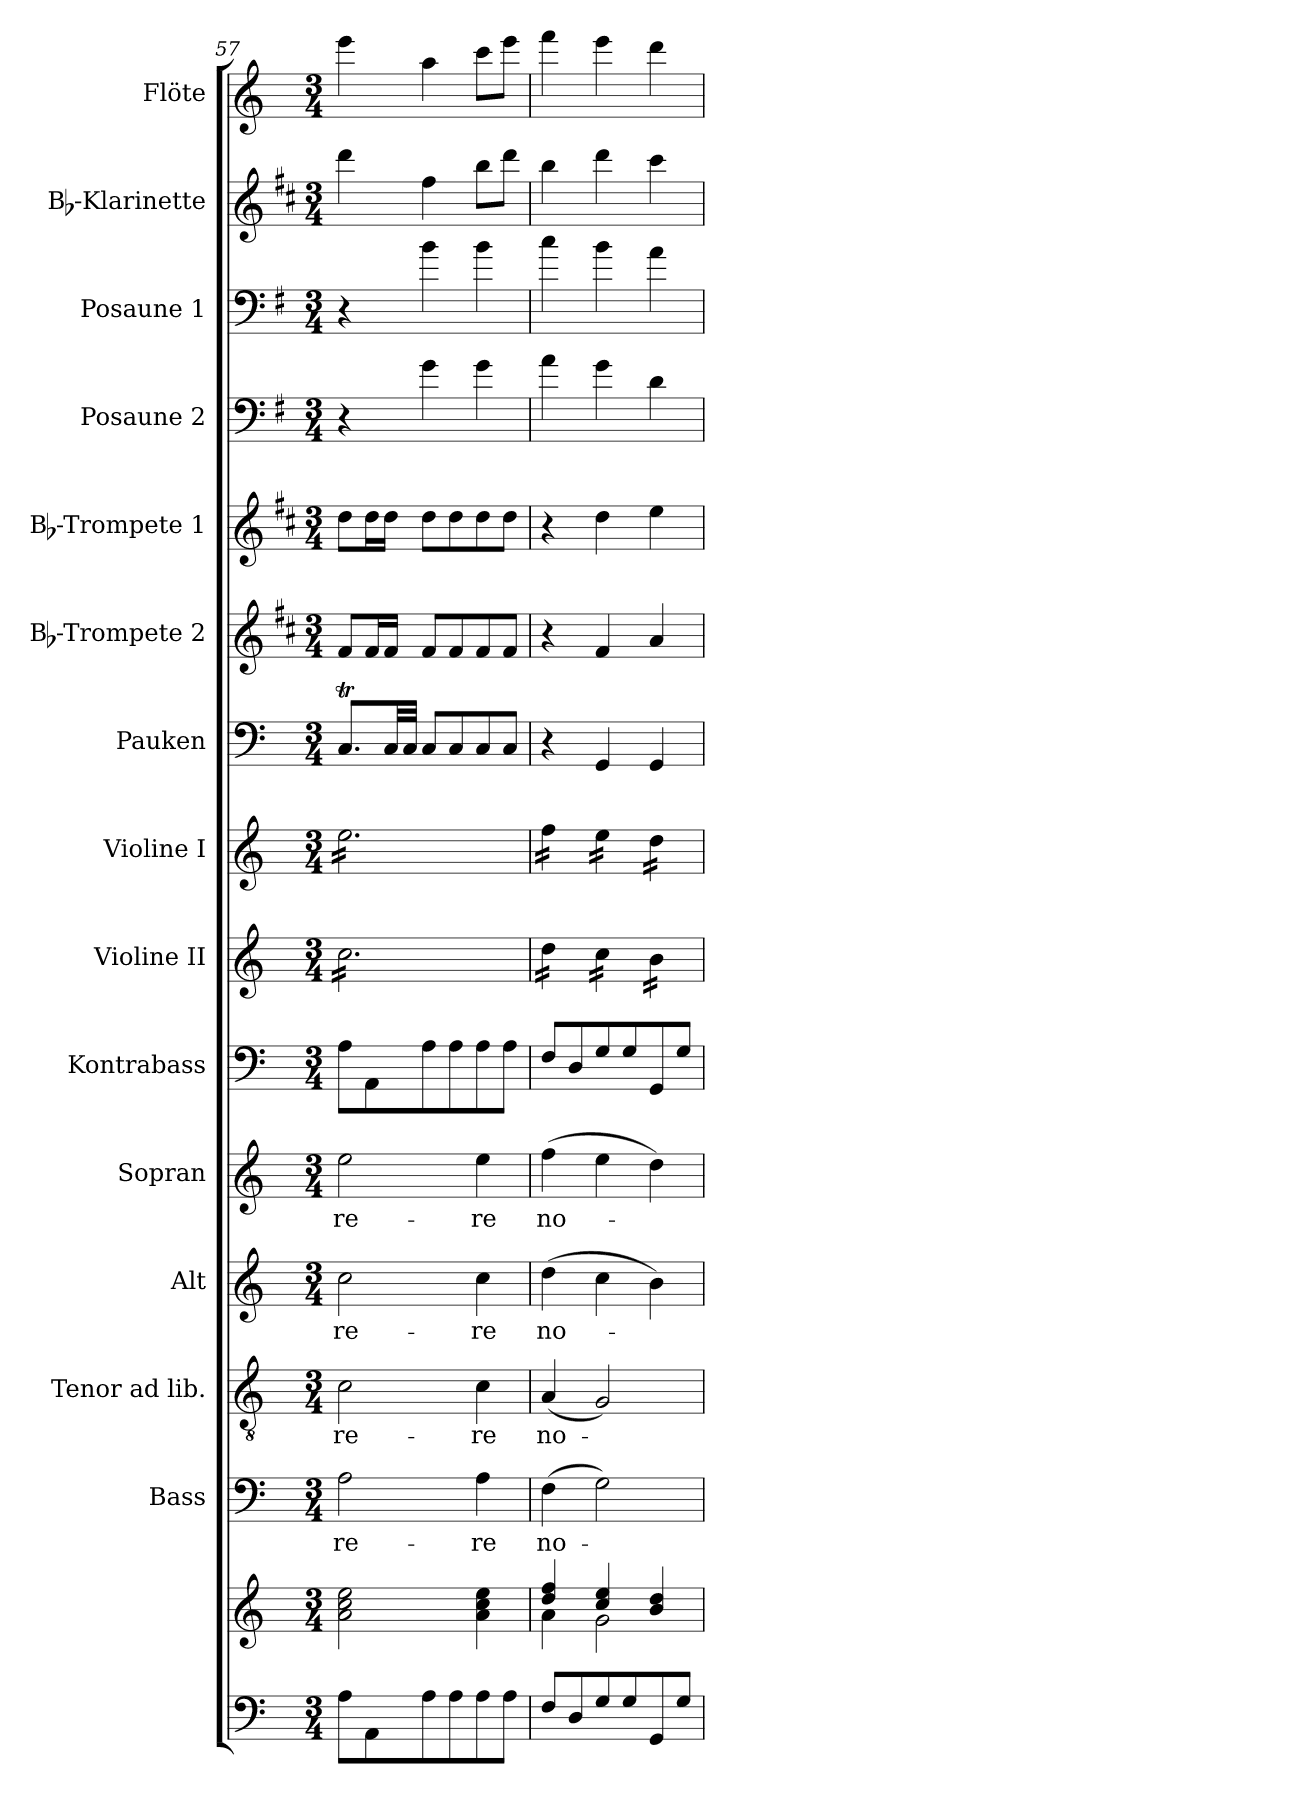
**kern	**kern	**kern	**text	**kern	**text	**kern	**text	**kern	**text	**kern	**kern	**kern	**kern	**kern	**kern	**kern	**kern	**kern	**kern
*part15	*part15	*part14	*part14	*part13	*part13	*part12	*part12	*part11	*part11	*part10	*part9	*part8	*part7	*part6	*part5	*part4	*part3	*part2	*part1
*staff16	*staff15	*staff14	*staff14	*staff13	*staff13	*staff12	*staff12	*staff11	*staff11	*staff10	*staff9	*staff8	*staff7	*staff6	*staff5	*staff4	*staff3	*staff2	*staff1
*	*	*I"Bass	*	*I"Tenor ad lib.	*	*I"Alt	*	*I"Sopran	*	*I"Kontrabass	*I"Violine II	*I"Violine I	*I"Pauken	*I"Bb-Trompete 2	*I"Bb-Trompete 1	*I"Posaune 2	*I"Posaune 1	*I"Bb-Klarinette	*I"Flöte
*	*	*I'B.	*	*I'T.	*	*I'A.	*	*I'S.	*	*I'Kb.	*I'Vl. II	*I'Vl. I	*I'Pk.	*I'Bb Trp. 2	*I'Bb Trp. 1	*I'Pos. 2	*I'Pos. 1	*I'Bb Kl.	*I'Fl.
!!LO:PB:g=z
*clefF4	*clefG2	*clefF4	*	*clefGv2	*	*clefG2	*	*clefG2	*	*clefF4	*clefG2	*clefG2	*clefF4	*clefG2	*clefG2	*clefF4	*clefF4	*clefG2	*clefG2
*	*	*	*	*	*	*	*	*	*	*ITrd7c12	*	*	*	*ITrd1c2	*ITrd1c2	*ITrd4c7	*ITrd4c7	*ITrd1c2	*
*k[]	*k[]	*k[]	*	*k[]	*	*k[]	*	*k[]	*	*k[]	*k[]	*k[]	*k[]	*k[]	*k[]	*k[]	*k[]	*k[]	*k[]
*C:	*C:	*C:	*	*C:	*	*C:	*	*C:	*	*C:	*C:	*C:	*C:	*C:	*C:	*C:	*C:	*C:	*C:
*M3/4	*M3/4	*M3/4	*	*M3/4	*	*M3/4	*	*M3/4	*	*M3/4	*M3/4	*M3/4	*M3/4	*M3/4	*M3/4	*M3/4	*M3/4	*M3/4	*M3/4
=57	=57	=57	=57	=57	=57	=57	=57	=57	=57	=57	=57	=57	=57	=57	=57	=57	=57	=57	=57
!	!	!	!LO:LY:b	!	!LO:LY:b	!	!LO:LY:b	!	!LO:LY:b	!	!	!	!	!	!	!	!	!	!
*	*	*	*	*	*	*	*	*	*	*	*tremolo	*	*	*	*	*	*	*	*
*	*	*	*	*	*	*	*	*	*	*	*	*tremolo	*	*	*	*	*	*	*
8A\L	2a\ 2cc\ 2ee\	2A\	-re-	2c\	-re-	2cc\	-re-	2ee\	-re-	8AA\L	16cc\LL	16ee\LL	8.CT/L	8e/L	8cc\L	4r	4r	4ccc\	4eee\
.	.	.	.	.	.	.	.	.	.	.	16cc\	16ee\	.	.	.	.	.	.	.
8AA\	.	.	.	.	.	.	.	.	.	8AAA\	16cc\	16ee\	.	16e/L	16cc\L	.	.	.	.
.	.	.	.	.	.	.	.	.	.	.	16cc\	16ee\	32C/LL	16e/JJ	16cc\JJ	.	.	.	.
.	.	.	.	.	.	.	.	.	.	.	.	.	32C/JJJ	.	.	.	.	.	.
8A\	.	.	.	.	.	.	.	.	.	8AA\	16cc\	16ee\	8C/L	8e/L	8cc\L	4c\	4e\	4ee\	4aa\
.	.	.	.	.	.	.	.	.	.	.	16cc\	16ee\	.	.	.	.	.	.	.
8A\	.	.	.	.	.	.	.	.	.	8AA\	16cc\	16ee\	8C/	8e/	8cc\	.	.	.	.
.	.	.	.	.	.	.	.	.	.	.	16cc\	16ee\	.	.	.	.	.	.	.
!	!	!	!LO:LY:b	!	!LO:LY:b	!	!LO:LY:b	!	!LO:LY:b	!	!	!	!	!	!	!	!	!	!
8A\	4a\ 4cc\ 4ee\	4A\	-re	4c\	-re	4cc\	-re	4ee\	-re	8AA\	16cc\	16ee\	8C/	8e/	8cc\	4c\	4e\	8aa\L	8ccc\L
.	.	.	.	.	.	.	.	.	.	.	16cc\	16ee\	.	.	.	.	.	.	.
8A\J	.	.	.	.	.	.	.	.	.	8AA\J	16cc\	16ee\	8C/J	8e/J	8cc\J	.	.	8ccc\J	8eee\J
.	.	.	.	.	.	.	.	.	.	.	16cc\JJ	16ee\JJ	.	.	.	.	.	.	.
=58	=58	=58	=58	=58	=58	=58	=58	=58	=58	=58	=58	=58	=58	=58	=58	=58	=58	=58	=58
*	*^	*	*	*	*	*	*	*	*	*	*	*	*	*	*	*	*	*	*
!	!	!	!	!LO:LY:b	!	!LO:LY:b	!	!LO:LY:b	!	!LO:LY:b	!	!	!	!	!	!	!	!	!	!
8F/L	4dd/ 4ff/	4a\	(>4F\	no-	(<4A/	no-	(>4dd\	no-	(>4ff\	no-	8FF/L	16dd\LL	16ff\LL	4r	4r	4r	4d\	4f\	4aa\	4fff\
.	.	.	.	.	.	.	.	.	.	.	.	16dd\	16ff\	.	.	.	.	.	.	.
8D/	.	.	.	.	.	.	.	.	.	.	8DD/	16dd\	16ff\	.	.	.	.	.	.	.
.	.	.	.	.	.	.	.	.	.	.	.	16dd\JJ	16ff\JJ	.	.	.	.	.	.	.
8G/	4cc/ 4ee/	2g\	2G\)	.	2G/)	.	4cc\	.	4ee\	.	8GG/	16cc\LL	16ee\LL	4GG/	4e/	4cc\	4c\	4e\	4ccc\	4eee\
.	.	.	.	.	.	.	.	.	.	.	.	16cc\	16ee\	.	.	.	.	.	.	.
8G/	.	.	.	.	.	.	.	.	.	.	8GG/	16cc\	16ee\	.	.	.	.	.	.	.
.	.	.	.	.	.	.	.	.	.	.	.	16cc\JJ	16ee\JJ	.	.	.	.	.	.	.
8GG/	4b/ 4dd/	.	.	.	.	.	4b\)	.	4dd\)	.	8GGG/	16b\LL	16dd\LL	4GG/	4g/	4dd\	4G\	4d\	4bb\	4ddd\
.	.	.	.	.	.	.	.	.	.	.	.	16b\	16dd\	.	.	.	.	.	.	.
8G/J	.	.	.	.	.	.	.	.	.	.	8GG/J	16b\	16dd\	.	.	.	.	.	.	.
.	.	.	.	.	.	.	.	.	.	.	.	16b\JJ	16dd\JJ	.	.	.	.	.	.	.
*	*	*	*	*	*	*	*	*	*	*	*	*	*Xtremolo	*	*	*	*	*	*	*
*	*	*	*	*	*	*	*	*	*	*	*	*Xtremolo	*	*	*	*	*	*	*	*
*	*v	*v	*	*	*	*	*	*	*	*	*	*	*	*	*	*	*	*	*	*
=	=	=	=	=	=	=	=	=	=	=	=	=	=	=	=	=	=	=	=
*-	*-	*-	*-	*-	*-	*-	*-	*-	*-	*-	*-	*-	*-	*-	*-	*-	*-	*-	*-
